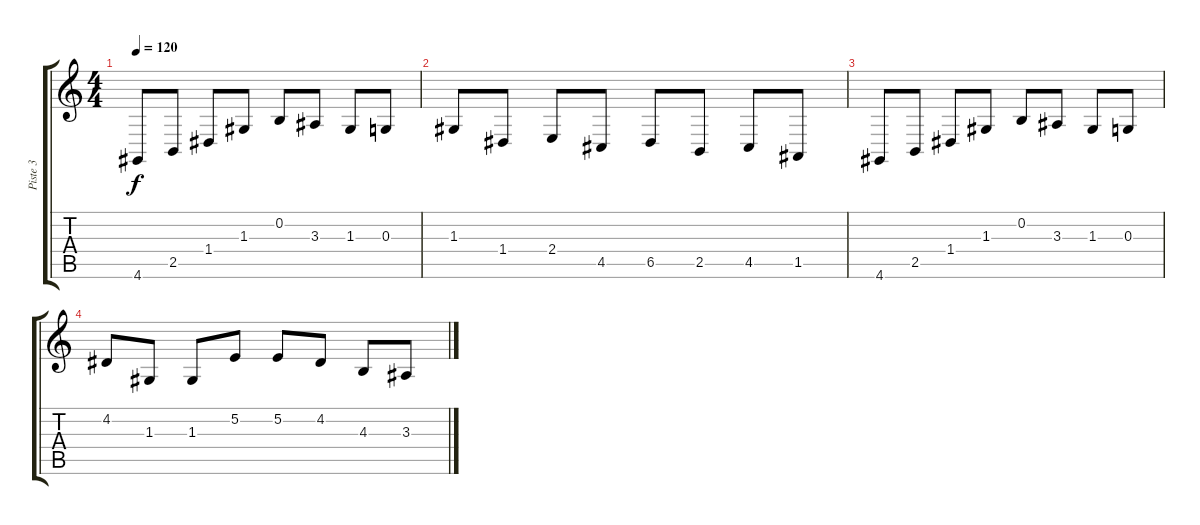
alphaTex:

\track ("Piste 3" "Piste 3") {instrument fx8scifi}
\staff {score tabs}
\tuning (E4 B3 G3 D3 A2 E2) {hide}
\ts (4 4)
\tempo 120
\clef g2
\ks c
4.6.8{dy f} 2.5.8 1.4.8 1.3.8 0.2.8 3.3.8 1.3.8 0.3.8 |
1.3.8 1.4.8 2.4.8 4.5.8 6.5.8 2.5.8 4.5.8 1.5.8 |
4.6.8 2.5.8 1.4.8 1.3.8 0.2.8 3.3.8 1.3.8 0.3.8 |
4.2.8 1.3.8 1.3.8 5.2.8 5.2.8 4.2.8 4.3.8 3.3.8
